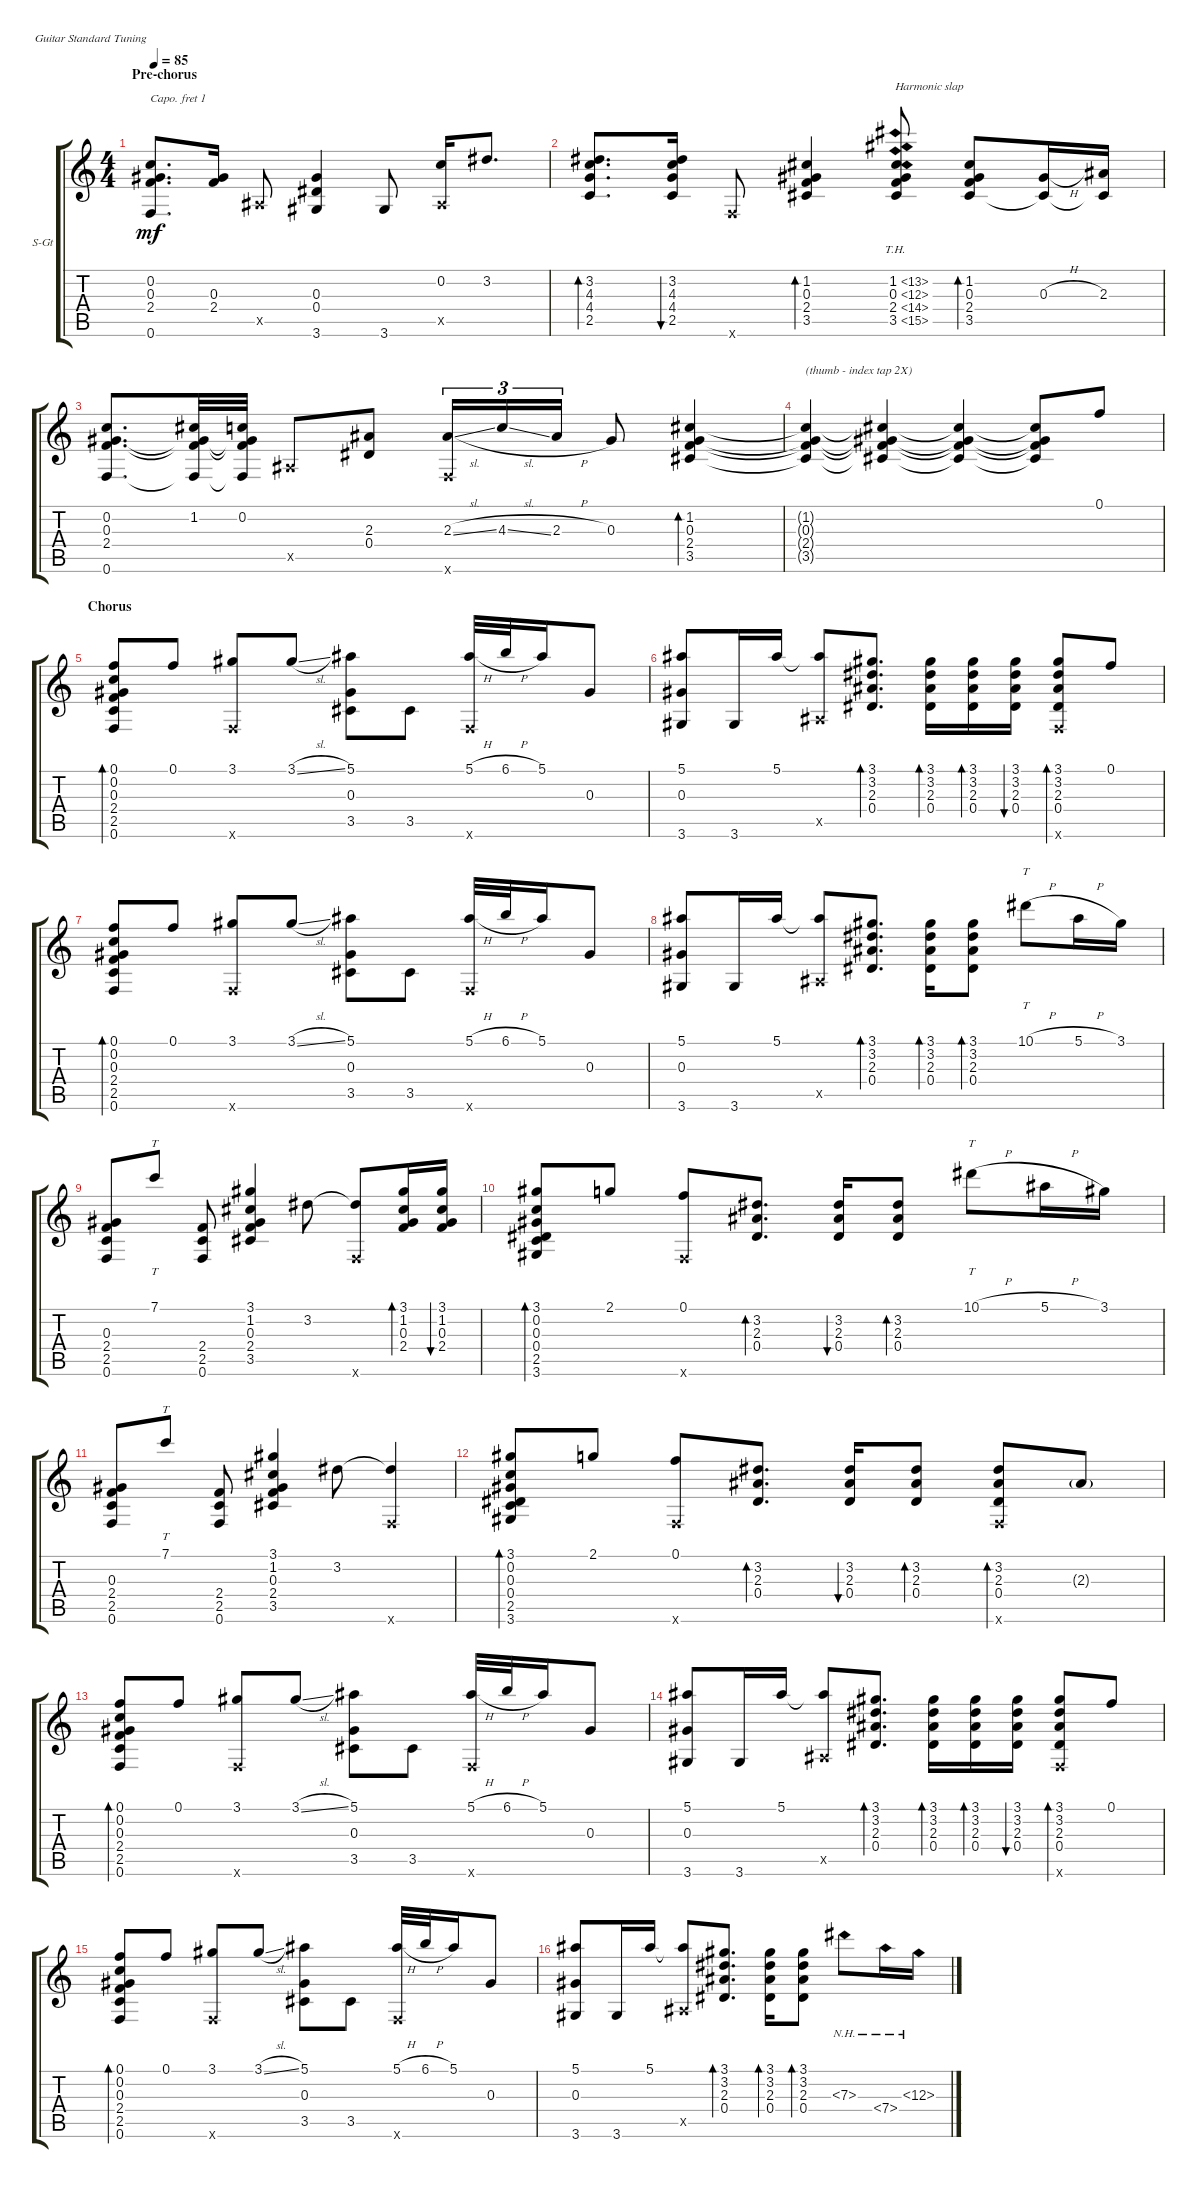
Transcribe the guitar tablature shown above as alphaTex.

\defaultSystemsLayout 4
\bracketExtendMode groupsimilarinstruments
\firstSystemTrackNameOrientation horizontal
\otherSystemsTrackNameOrientation horizontal
\track ("Steel Guitar" "S-Gt") {instrument acousticguitarsteel}
\staff {score tabs}
\capo 1
\tuning (E4 B3 G3 D3 A2 E2)
\ts (4 4)
\section ("" "Pre-chorus")
\tempo 85
\clef g2
\ks c
(0.2 0.3 2.4 0.6).8{d dy mf} (2.4 0.3).16 0.5{x}.8 (3.6 0.3 0.4).4 3.6.8 (0.5{x} 0.2).16 3.2.8{d} |
(3.2 4.3 4.4 2.5).8{d bd 85} (3.2 4.3 4.4 2.5).16{bu 84} 0.6{x}.8 (1.2 0.3 2.4 3.5).4{bd 83} (1.2{th 12} 0.3{th 12} 2.4{th 12} 3.5{th 12}).8{txt "Harmonic slap"} (1.2 0.3 2.4 3.5).8{bd 83} (0.3{h} 3.5{t}).16 (2.3 3.5{t}).16 |
(0.3 0.2 2.4 0.6).8{d} (1.2 0.3{t} 2.4{t} 0.6{t}).32 (0.2 0.3{t} 2.4{t} 0.6{t}).32 0.5{x}.8 (0.4 2.3).8 (0.6{x} 2.3{sl}).16{tu (3 2)} 4.3{sl}.16{tu (3 2)} 2.3{h}.16{tu (3 2)} 0.3.8 (1.2 0.3 2.4 3.5).4{bd 82} |
(1.2{t} 0.3{t} 2.4{t} 3.5{t}).4{txt "(thumb - index tap 2X)"} (1.2{t} 0.3{t} 2.4{t} 3.5{t}).4 (3.5{t} 2.4{t} 0.3{t} 1.2{t}).4 (1.2{t} 0.3{t} 2.4{t} 3.5{t}).8 0.1.8 |
\section ("" "Chorus")
(0.1 0.2 0.3 2.4 2.5 0.6).8{bd 88} 0.1.8 (3.1 0.6{x}).8 3.1{sl}.8 (5.1 0.3 3.5).8 3.5.8 (0.6{x} 5.1{h}).32 6.1{h}.32 5.1.16 0.3.8 |
(5.1 0.3 3.6).8 3.6.16 5.1.16 (0.5{x} 5.1{t}).8 (3.1 3.2 2.3 0.4).8{d bd 98} (3.1 3.2 2.3 0.4).16{bd 97} (3.1 3.2 2.3 0.4).16{bd 96} (3.1 3.2 2.3 0.4).16{bu 96} (3.1 3.2 2.3 0.4 0.6{x}).8{bd 94} 0.1.8 |
(0.1 0.2 0.3 2.4 2.5 0.6).8{bd 89} 0.1.8 (3.1 0.6{x}).8 3.1{sl}.8 (5.1 0.3 3.5).8 3.5.8 (0.6{x} 5.1{h}).32 6.1{h}.32 5.1.16 0.3.8 |
(5.1 0.3 3.6).8 3.6.16 5.1.16 (0.5{x} 5.1{t}).8 (3.1 3.2 2.3 0.4).8{d bd 98} (3.1 3.2 2.3 0.4).16{bd 97} (3.1 3.2 2.3 0.4).8{bd 96} 10.1{h}.8{tt} 5.1{h}.16 3.1.16 |
(2.5 2.4 0.3 0.6).8 7.1.8{tt} (0.6 2.5 2.4).8 (3.1 1.2 0.3 2.4 3.5).4 3.2.8 (0.6{x} 3.2{t}).8 (3.1 1.2 0.3 2.4).16{bd 94} (3.1 1.2 0.3 2.4).16{bu 93} |
(3.1 0.2 0.3 0.4 2.5 3.6).8{bd 90} 2.1.8 (0.1 0.6{x}).8 (3.2 2.3 0.4).8{d bd 93} (3.2 2.3 0.4).16{bu 92} (3.2 2.3 0.4).8{bd 91} 10.1{h}.8{tt} 5.1{h}.16 3.1.16 |
(2.5 2.4 0.3 0.6).8 7.1.8{tt} (0.6 2.5 2.4).8 (3.1 1.2 0.3 2.4 3.5).4 3.2.8 (0.6{x} 3.2{t}).4 |
(3.1 0.2 0.3 0.4 2.5 3.6).8{bd 91} 2.1.8 (0.1 0.6{x}).8 (3.2 2.3 0.4).8{d bd 89} (3.2 2.3 0.4).16{bu 90} (3.2 2.3 0.4).8{bd 88} (3.2 2.3 0.4 0.6{x}).8{bd 88} 2.3{g}.8 |
(0.1 0.2 0.3 2.4 2.5 0.6).8{bd 86} 0.1.8 (3.1 0.6{x}).8 3.1{sl}.8 (5.1 0.3 3.5).8 3.5.8 (0.6{x} 5.1{h}).32 6.1{h}.32 5.1.16 0.3.8 |
(5.1 0.3 3.6).8 3.6.16 5.1.16 (0.5{x} 5.1{t}).8 (3.1 3.2 2.3 0.4).8{d bd 98} (3.1 3.2 2.3 0.4).16{bd 97} (3.1 3.2 2.3 0.4).16{bd 96} (3.1 3.2 2.3 0.4).16{bu 96} (3.1 3.2 2.3 0.4 0.6{x}).8{bd 94} 0.1.8 |
(0.1 0.2 0.3 2.4 2.5 0.6).8{bd 87} 0.1.8 (3.1 0.6{x}).8 3.1{sl}.8 (5.1 0.3 3.5).8 3.5.8 (0.6{x} 5.1{h}).32 6.1{h}.32 5.1.16 0.3.8 |
(5.1 0.3 3.6).8 3.6.16 5.1.16 (0.5{x} 5.1{t}).8 (3.1 3.2 2.3 0.4).8{d bd 98} (3.1 3.2 2.3 0.4).16{bd 97} (3.1 3.2 2.3 0.4).8{bd 96} 7.3{nh}.8 7.4{nh}.16 12.3{nh}.16
